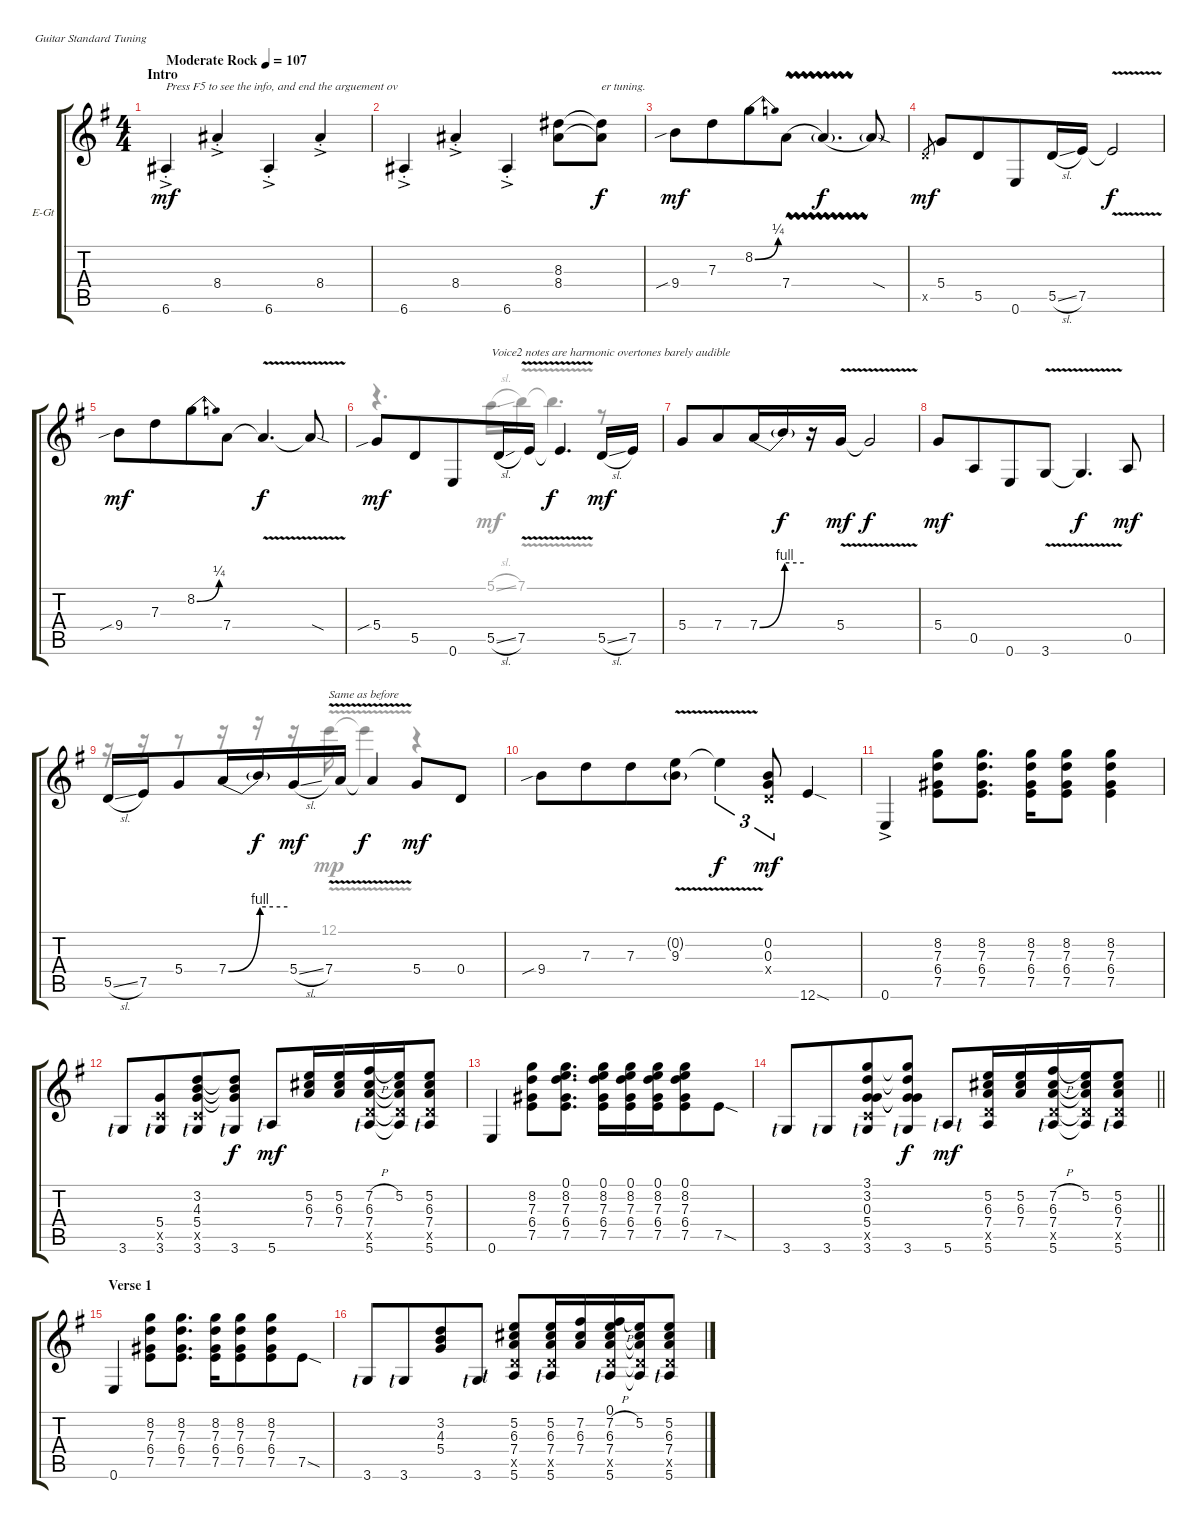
\bracketExtendMode groupsimilarinstruments
\firstSystemTrackNameOrientation horizontal
\otherSystemsTrackNameOrientation horizontal
\track ("Guitar: Jimi Hendrix (Fuzz Face) " "E-Gt") {instrument overdrivenguitar}
\staff {score tabs}
\tuning (E4 B3 G3 D3 A2 E2)
\voice
\ts (4 4)
\beaming (8 4 4)
\section ("" "Intro")
\tempo (107 "Moderate Rock")
\clef g2
\ks g
6.6{ac st}.4{txt "Press F5 to see the info, and end the arguement ov" dy mf instrument overdrivenguitar} 8.4{ac st}.4 6.6{ac st}.4 8.4{ac st}.4 |
6.6{ac st}.4 8.4{ac st}.4 6.6{ac st}.4 (8.3 8.4).8 (8.3{t} 8.4{t}).8{txt "er tuning." dy f} |
9.4{sib}.8{dy mf} 7.3.8 8.2{be (bend 0 0 60 1)}.8 7.4{be (hold 0 0 60 0) vw}.8 7.4{be (hold 0 0 60 0) t}.4{d dy f} 7.4{sod t}.8 |
5.5{x}.8{gr dy mf} 5.4.8 5.5.8 0.6.8 5.5{sl}.16 7.5.16 7.5{v t}.2{dy f} |
9.4{sib}.8{dy mf} 7.3.8 8.2{be (bend 0 0 60 1)}.8 7.4.8 7.4{v t}.4{d dy f} 7.4{v sod t}.8 |
5.4{sib}.8{dy mf} 5.5.8 0.6.8 5.5{sl}.16{txt "Voice2 notes are harmonic overtones barely audible"} 7.5{v}.16 7.5{v t}.4{d dy f} 5.5{sl}.16{dy mf} 7.5.16 |
5.4.8 7.4.8 7.4{be (bend 0 0 60 4)}.16 7.4{be (hold 0 4 60 4) t}.16{dy f} r.16 5.4{v}.16{dy mf} 5.4{v t}.2{dy f} |
5.4.8{dy mf} 0.5.8 0.6.8 3.6{v}.8 3.6{v t}.4{d dy f} 0.5.8{dy mf} |
5.5{sl}.16 7.5.16 5.4.8 7.4{be (bend 0 0 60 4)}.16 7.4{be (hold 0 4 60 4) t}.16{dy f} 5.4{sl}.16{dy mf} 7.4{v}.16{txt "Same as before"} 7.4{v t}.4{dy f} 5.4.8{dy mf} 0.4.8 |
9.4{sib}.8 7.3.8 7.3.8 (0.2{g} 9.3{v}).8 9.3{v t}.4{tu (3 2) dy f} (0.2 0.3 0.4{x}).8{tu (3 2) dy mf} 12.6{sod}.4 |
0.6{ac}.4 (8.2 7.3 6.4 7.5).8 (8.2 7.3 6.4 7.5).8{d} (8.2 7.3 6.4 7.5).16 (8.2 7.3 6.4 7.5).8 (8.2 7.3 6.4 7.5).4 |
3.6{lf 1}.8 (5.4 3.5{x} 3.6{lf 1}).8 (3.2 4.3 5.4 3.5{x} 3.6{lf 1}).8 (3.2{t} 4.3{t} 5.4{t} 3.6{lf 1}).8{dy f} 5.6{lf 1}.8{dy mf} (5.2 6.3 7.4).16 (5.2 6.3 7.4).16 (7.2{h} 6.3 7.4 5.5{x} 5.6{lf 1}).16 (5.2 6.3{t} 7.4{t} 5.5{x t} 5.6{t}).16 (5.2 6.3 7.4 5.5{x} 5.6{lf 1}).8 |
0.6.4 (8.2 7.3 6.4 7.5).8 (0.1 8.2 7.3 6.4 7.5).8{d} (0.1 8.2 7.3 6.4 7.5).16 (0.1 8.2 7.3 6.4 7.5).16 (0.1 8.2 7.3 6.4 7.5).16 (0.1 8.2 7.3 6.4 7.5).8 7.5{sod}.8 |
\barLineRight lightlight
3.6{lf 1}.8 3.6{lf 1}.8 (3.1 3.2 0.3 5.4 3.5{x} 3.6{lf 1}).8 (3.1{t} 3.2{t} 0.3{t} 5.4{t} 3.6{lf 1}).8{dy f} 5.6{lf 1}.8{dy mf} (5.2 6.3 7.4 5.5{x} 5.6{lf 1}).16 (5.2 6.3 7.4).16 (7.2{h} 6.3 7.4 5.5{x} 5.6{lf 1}).16 (5.2 6.3{t} 7.4{t} 5.5{x t} 5.6{t}).16 (5.2 6.3 7.4 5.5{x} 5.6{lf 1}).8 |
\section ("" "Verse 1")
0.6.4 (8.2 7.3 6.4 7.5).8 (8.2 7.3 6.4 7.5).8{d} (8.2 7.3 6.4 7.5).16 (8.2 7.3 6.4 7.5).8 (8.2 7.3 6.4 7.5).8 7.5{sod}.8 |
3.6{lf 1}.8 3.6{lf 1}.8 (3.2 4.3 5.4).8 3.6{lf 1}.8 (5.2 6.3 7.4 5.5{x} 5.6{lf 1}).8 (5.2 6.3 7.4 5.5{x} 5.6{lf 1}).16 (7.2 6.3 7.4).16 (0.1 7.2{h} 6.3 7.4 5.5{x} 5.6{lf 1}).16 (5.2 6.3{t} 7.4{t} 5.5{x t} 5.6{t}).16 (5.2 6.3 7.4 5.5{x} 5.6{lf 1}).8
\voice
\clef g2
\ottava regular
\simile none
\ks g
|
|
|
|
|
r.4{d} 5.1{sl}.16 7.1{v}.16 7.1{v t}.4{d dy f} r.8 |
|
|
r.16 r.16 r.8 r.16 r.16 r.16 12.1{v}.16{dy mp} 12.1{v t}.4{dy f} r.4 |
|
|
|
|
\barLineRight lightlight
|
|
